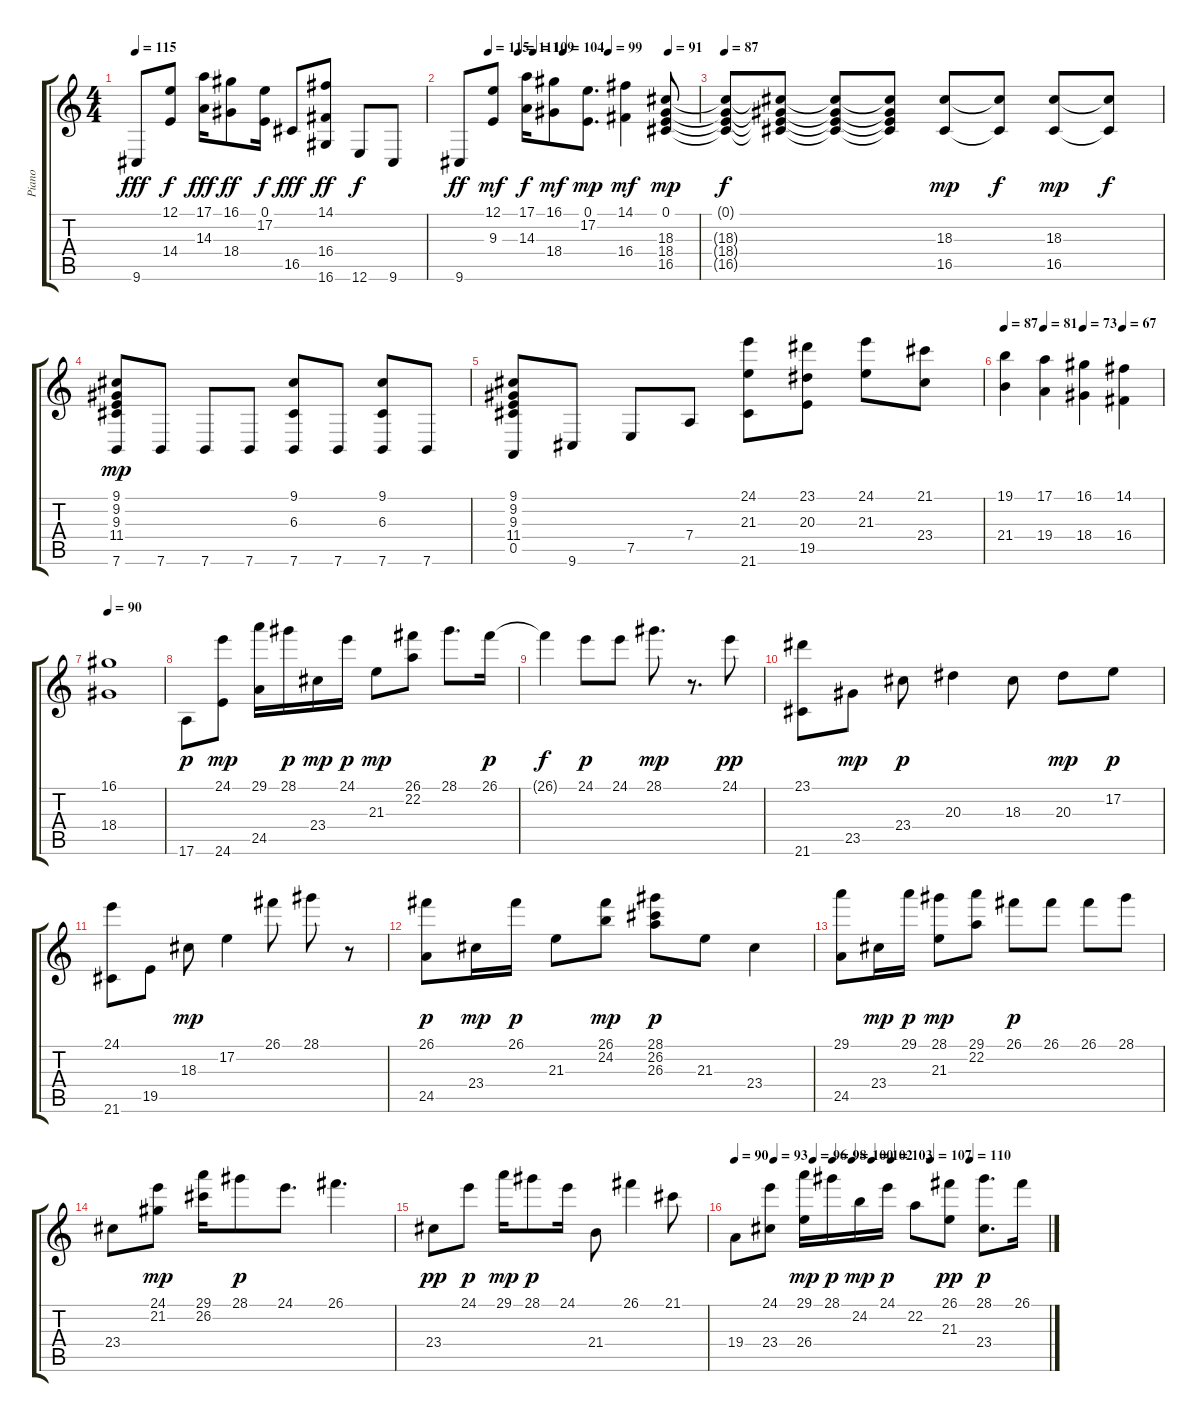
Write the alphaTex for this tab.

\track ("Piano" "Piano") {instrument acousticgrandpiano}
\staff {score tabs}
\tuning (E4 B3 G3 D3 A2 E2) {hide}
\ts (4 4)
\tempo 115
\clef g2
\ks c
9.6.8{dy fff} (12.1 14.4).8{dy f} (17.1 14.3).16{dy fff} (16.1 18.4).8{dy ff} (0.1 17.2).16{dy f} 16.5.8{dy fff} (14.1 16.4 16.6).8{dy ff} 12.6.8{dy f} 9.6.8 |
\tempo (115 0.125)
\tempo (111 0.25)
\tempo (109 0.3125)
\tempo (104 0.4375)
\tempo (99 0.625)
\tempo (91 0.875)
9.6.8{dy ff} (12.1 9.3).8{dy mf} (17.1 14.3).16{dy f} (16.1 18.4).8{dy mf} (0.1 17.2).8{d dy mp} (14.1 16.4).4{dy mf} (0.1 18.3 18.4 16.5).8{dy mp} |
\tempo 87
(0.1{t} 18.3{t} 18.4{t} 16.5{t}).8{dy f} (0.1{t} 18.3{t} 18.4{t} 16.5{t}).8 (0.1{t} 18.3{t} 18.4{t} 16.5{t}).8 (0.1{t} 18.3{t} 18.4{t} 16.5{t}).8 (18.3 16.5).8{dy mp} (18.3{t} 16.5{t}).8{dy f} (18.3 16.5).8{dy mp} (18.3{t} 16.5{t}).8{dy f} |
(9.1 9.2 9.3 11.4 7.6).8{dy mp} 7.6.8 7.6.8 7.6.8 (9.1 6.3 7.6).8 7.6.8 (9.1 6.3 7.6).8 7.6.8 |
(9.1 9.2 9.3 11.4 0.5).8 9.6.8 7.5.8 7.4.8 (24.1 21.3 21.6).8 (23.1 20.3 19.5).8 (24.1 21.3).8 (21.1 23.4).8 |
\tempo 87
\tempo (81 0.25)
\tempo (73 0.5)
\tempo (67 0.75)
(19.1 21.4).4 (17.1 19.4).4 (16.1 18.4).4 (14.1 16.4).4 |
\tempo 90
(16.1 18.4).1 |
17.6.8{dy p} (24.1 24.6).8{dy mp} (29.1 24.5).16 28.1.16{dy p} 23.4.16{dy mp} 24.1.16{dy p} 21.3.8{dy mp} (26.1 22.2).8 28.1.8{d} 26.1.16{dy p} |
26.1{t}.4{dy f} 24.1.8{dy p} 24.1.8 28.1.8{d dy mp} r.8{d} 24.1.8{dy pp} |
(23.1 21.6).8 23.5.8{dy mp} 23.4.8{dy p} 20.3.4 18.3.8 20.3.8{dy mp} 17.2.8{dy p} |
(24.1 21.6).8 19.5.8 18.3.8{dy mp} 17.2.4 26.1.8 28.1.8 r.8 |
(26.1 24.5).8{dy p} 23.4.16{dy mp} 26.1.16{dy p} 21.3.8 (26.1 24.2).8{dy mp} (28.1 26.2 26.3).8{dy p} 21.3.8 23.4.4 |
(29.1 24.5).8 23.4.16{dy mp} 29.1.16{dy p} (28.1 21.3).8{dy mp} (29.1 22.2).8 26.1.8{dy p} 26.1.8 26.1.8 28.1.8 |
23.4.8 (24.1 21.2).8{dy mp} (29.1 26.2).16 28.1.8{dy p} 24.1.8{d} 26.1.4{d} |
23.4.8{dy pp} 24.1.8{dy p} 29.1.16{dy mp} 28.1.8{dy p} 24.1.16 21.4.8 26.1.4 21.1.8 |
\tempo 90
\tempo (93 0.125)
\tempo (96 0.25)
\tempo (98 0.3125)
\tempo (100 0.375)
\tempo (102 0.4375)
\tempo (103 0.5)
\tempo (107 0.625)
\tempo (110 0.75)
19.4.8 (24.1 23.4).8 (29.1 26.4).16{dy mp} 28.1.16{dy p} 24.2.16{dy mp} 24.1.16{dy p} 22.2.8 (26.1 21.3).8{dy pp} (28.1 23.4).8{d dy p} 26.1.16
